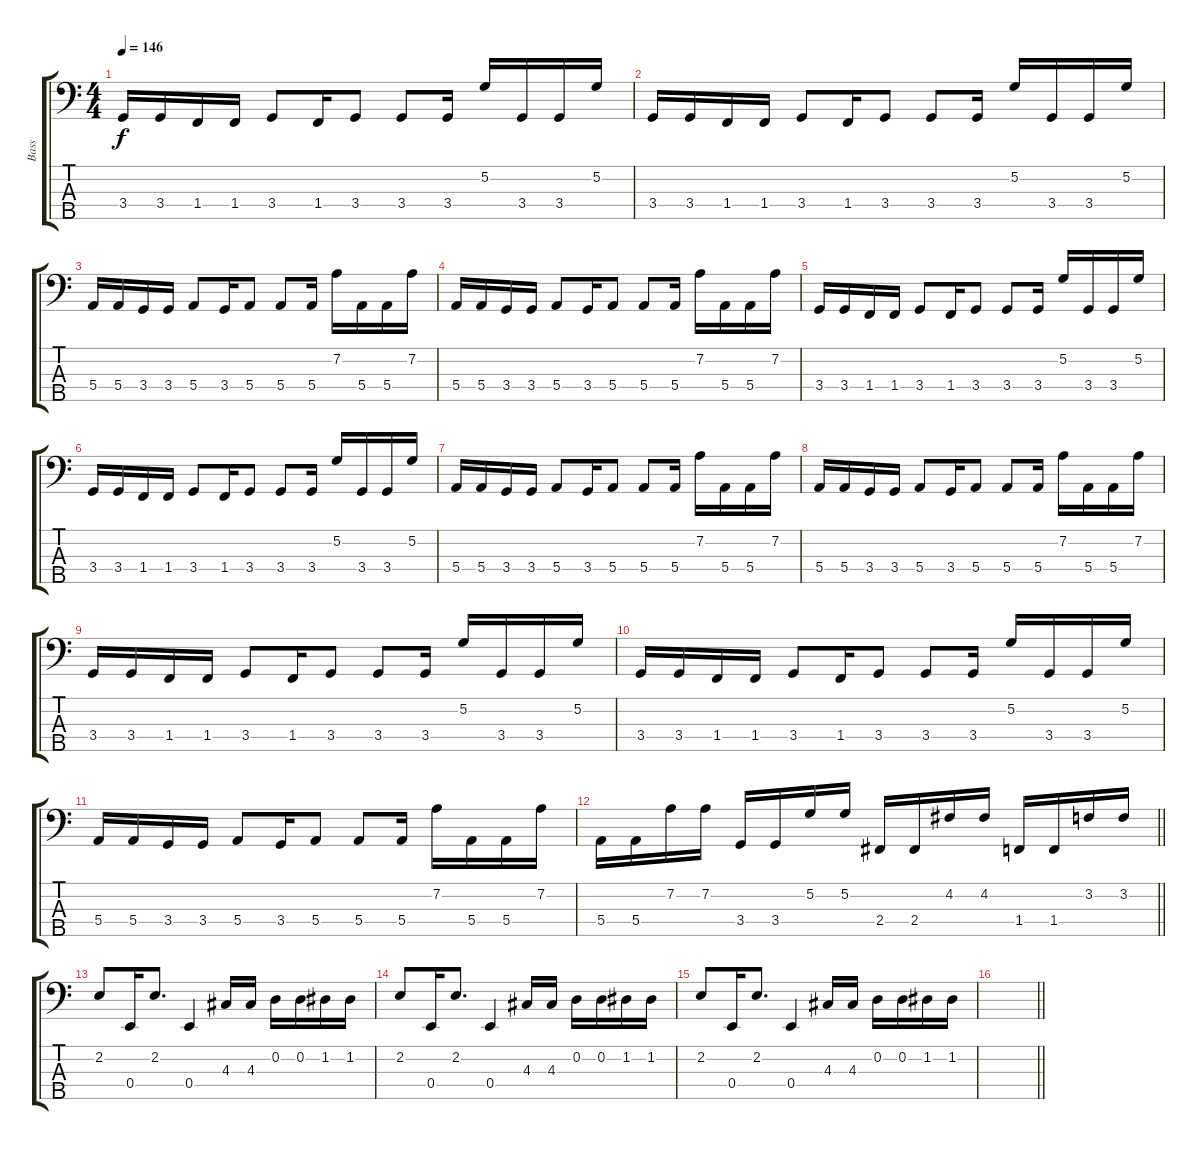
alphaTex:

\track ("Bass" "Bass") {instrument synthbass1}
\staff {score tabs}
\tuning (G2 D2 A1 E1 B0) {hide}
\ts (4 4)
\tempo 146
\clef f4
\ks c
3.4.16{dy f} 3.4.16 1.4.16 1.4.16 3.4.8 1.4.16 3.4.8 3.4.8 3.4.16 5.2.16 3.4.16 3.4.16 5.2.16 |
3.4.16 3.4.16 1.4.16 1.4.16 3.4.8 1.4.16 3.4.8 3.4.8 3.4.16 5.2.16 3.4.16 3.4.16 5.2.16 |
5.4.16 5.4.16 3.4.16 3.4.16 5.4.8 3.4.16 5.4.8 5.4.8 5.4.16 7.2.16 5.4.16 5.4.16 7.2.16 |
5.4.16 5.4.16 3.4.16 3.4.16 5.4.8 3.4.16 5.4.8 5.4.8 5.4.16 7.2.16 5.4.16 5.4.16 7.2.16 |
3.4.16 3.4.16 1.4.16 1.4.16 3.4.8 1.4.16 3.4.8 3.4.8 3.4.16 5.2.16 3.4.16 3.4.16 5.2.16 |
3.4.16 3.4.16 1.4.16 1.4.16 3.4.8 1.4.16 3.4.8 3.4.8 3.4.16 5.2.16 3.4.16 3.4.16 5.2.16 |
5.4.16 5.4.16 3.4.16 3.4.16 5.4.8 3.4.16 5.4.8 5.4.8 5.4.16 7.2.16 5.4.16 5.4.16 7.2.16 |
5.4.16 5.4.16 3.4.16 3.4.16 5.4.8 3.4.16 5.4.8 5.4.8 5.4.16 7.2.16 5.4.16 5.4.16 7.2.16 |
3.4.16 3.4.16 1.4.16 1.4.16 3.4.8 1.4.16 3.4.8 3.4.8 3.4.16 5.2.16 3.4.16 3.4.16 5.2.16 |
3.4.16 3.4.16 1.4.16 1.4.16 3.4.8 1.4.16 3.4.8 3.4.8 3.4.16 5.2.16 3.4.16 3.4.16 5.2.16 |
5.4.16 5.4.16 3.4.16 3.4.16 5.4.8 3.4.16 5.4.8 5.4.8 5.4.16 7.2.16 5.4.16 5.4.16 7.2.16 |
\barLineRight lightlight
5.4.16 5.4.16 7.2.16 7.2.16 3.4.16 3.4.16 5.2.16 5.2.16 2.4.16 2.4.16 4.2.16 4.2.16 1.4.16 1.4.16 3.2.16 3.2.16 |
2.2.8 0.4.16 2.2.8{d} 0.4.4 4.3.16 4.3.16 0.2.16 0.2.16 1.2.16 1.2.16 |
2.2.8 0.4.16 2.2.8{d} 0.4.4 4.3.16 4.3.16 0.2.16 0.2.16 1.2.16 1.2.16 |
2.2.8 0.4.16 2.2.8{d} 0.4.4 4.3.16 4.3.16 0.2.16 0.2.16 1.2.16 1.2.16 |
\barLineRight lightlight
